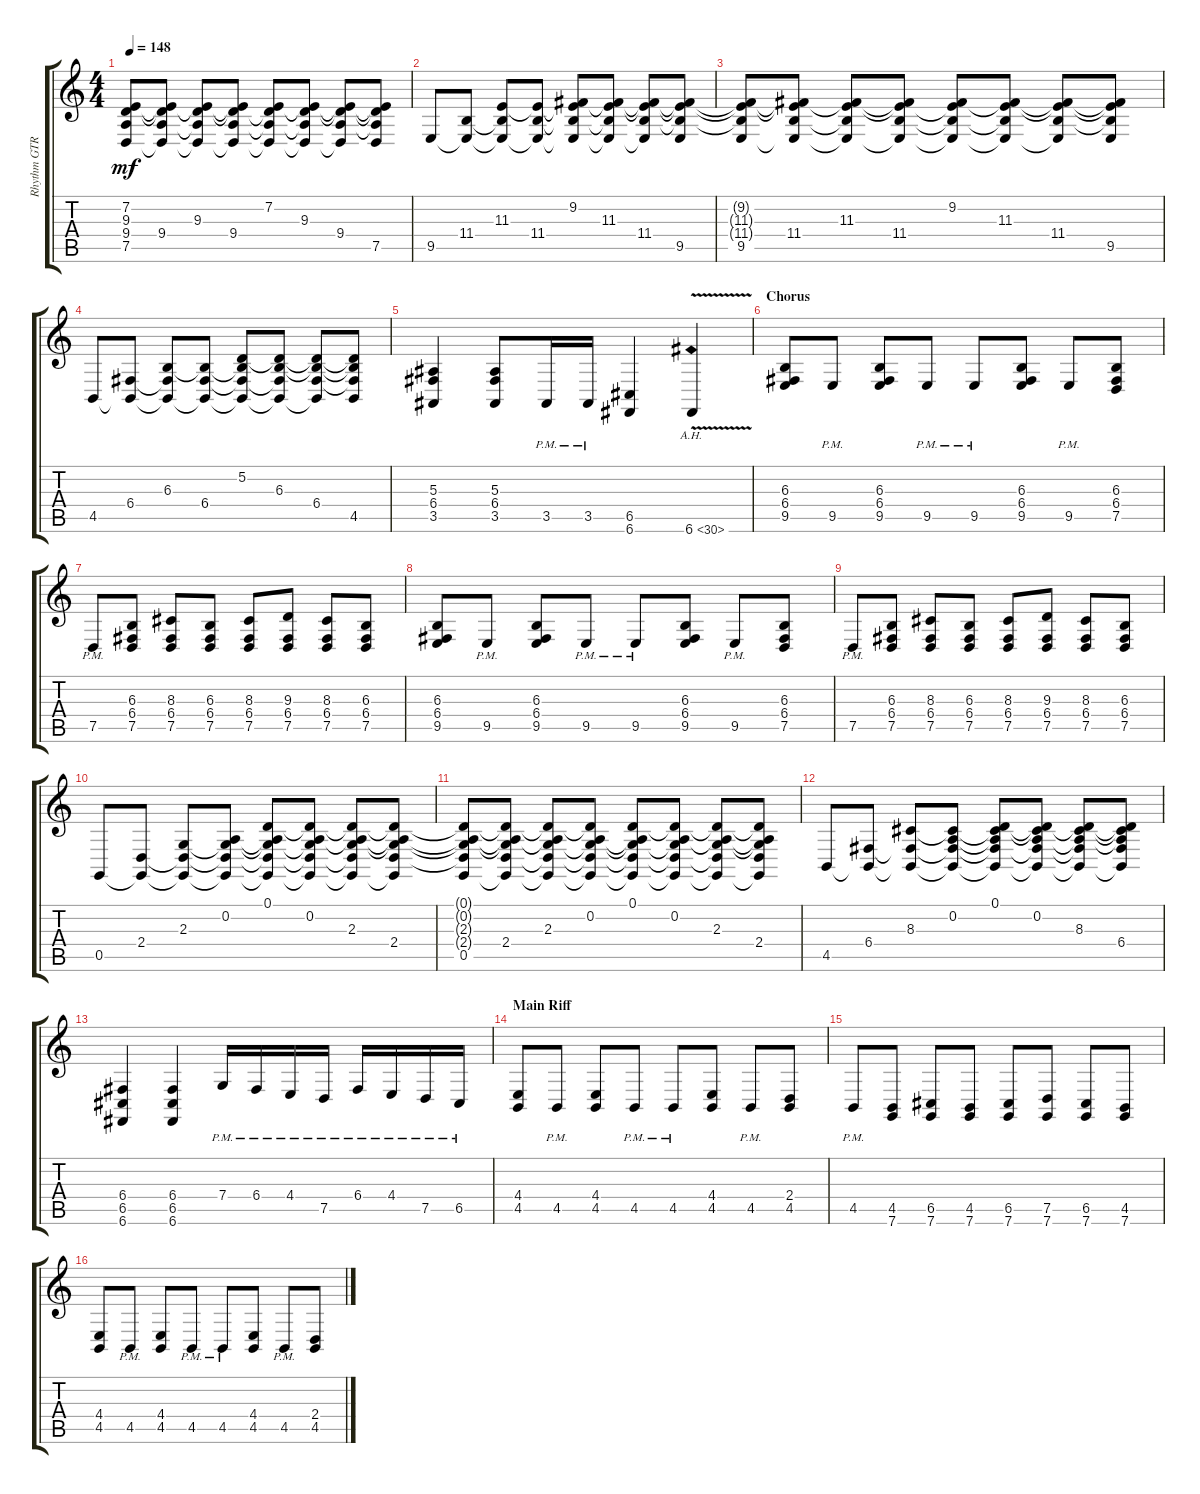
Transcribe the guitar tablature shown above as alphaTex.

\track ("Rhythm GTR 1" "Rhythm GTR") {instrument violin}
\staff {score tabs}
\tuning (D4 A3 F3 C3 G2 C2) {hide}
\ts (4 4)
\tempo 148
\clef g2
\ks c
(7.2{t} 9.3{t} 9.4{t} 7.5).8{dy mf} (7.2{t} 9.3{t} 9.4 7.5{t}).8 (7.2{t} 9.3 9.4{t} 7.5{t}).8 (7.2{t} 9.3{t} 9.4 7.5{t}).8 (7.2 9.3{t} 9.4{t} 7.5{t}).8 (7.2{t} 9.3 9.4{t} 7.5{t}).8 (7.2{t} 9.3{t} 9.4 7.5{t}).8 (7.2{t} 9.3{t} 9.4{t} 7.5).8 |
9.5.8 (11.4 9.5{t}).8 (11.3 11.4{t} 9.5{t}).8 (11.3{t} 11.4 9.5{t}).8 (9.2 11.3{t} 11.4{t} 9.5{t}).8 (9.2{t} 11.3 11.4{t} 9.5{t}).8 (9.2{t} 11.3{t} 11.4 9.5{t}).8 (9.2{t} 11.3{t} 11.4{t} 9.5).8 |
(9.2{t} 11.3{t} 11.4{t} 9.5).8 (9.2{t} 11.3{t} 11.4 9.5{t}).8 (9.2{t} 11.3 11.4{t} 9.5{t}).8 (9.2{t} 11.3{t} 11.4 9.5{t}).8 (9.2 11.3{t} 11.4{t} 9.5{t}).8 (9.2{t} 11.3 11.4{t} 9.5{t}).8 (9.2{t} 11.3{t} 11.4 9.5{t}).8 (9.2{t} 11.3{t} 11.4{t} 9.5).8 |
4.5.8 (6.4 4.5{t}).8 (6.3 6.4{t} 4.5{t}).8 (6.3{t} 6.4 4.5{t}).8 (5.2 6.3{t} 6.4{t} 4.5{t}).8 (5.2{t} 6.3 6.4{t} 4.5{t}).8 (5.2{t} 6.3{t} 6.4 4.5{t}).8 (5.2{t} 6.3{t} 6.4{t} 4.5).8 |
(5.3 6.4 3.5).4 (5.3 6.4 3.5).8 3.5{pm}.16 3.5{pm}.16 (6.5 6.6).4 6.6{ah 24 v}.4 |
\section ("" "Chorus")
(6.3 6.4 9.5).8 9.5{pm}.8 (6.3 6.4 9.5).8 9.5{pm}.8 9.5{pm}.8 (6.3 6.4 9.5).8 9.5{pm}.8 (6.3 6.4 7.5).8 |
7.5{pm}.8 (6.3 6.4 7.5).8 (8.3 6.4 7.5).8 (6.3 6.4 7.5).8 (8.3 6.4 7.5).8 (9.3 6.4 7.5).8 (8.3 6.4 7.5).8 (6.3 6.4 7.5).8 |
(6.3 6.4 9.5).8 9.5{pm}.8 (6.3 6.4 9.5).8 9.5{pm}.8 9.5{pm}.8 (6.3 6.4 9.5).8 9.5{pm}.8 (6.3 6.4 7.5).8 |
7.5{pm}.8 (6.3 6.4 7.5).8 (8.3 6.4 7.5).8 (6.3 6.4 7.5).8 (8.3 6.4 7.5).8 (9.3 6.4 7.5).8 (8.3 6.4 7.5).8 (6.3 6.4 7.5).8 |
0.5.8 (2.4 0.5{t}).8 (2.3 2.4{t} 0.5{t}).8 (0.2 2.3{t} 2.4{t} 0.5{t}).8 (0.1 0.2{t} 2.3{t} 2.4{t} 0.5{t}).8 (0.1{t} 0.2 2.3{t} 2.4{t} 0.5{t}).8 (0.1{t} 0.2{t} 2.3 2.4{t} 0.5{t}).8 (0.1{t} 0.2{t} 2.3{t} 2.4 0.5{t}).8 |
(0.1{t} 0.2{t} 2.3{t} 2.4{t} 0.5).8 (0.1{t} 0.2{t} 2.3{t} 2.4 0.5{t}).8 (0.1{t} 0.2{t} 2.3 2.4{t} 0.5{t}).8 (0.1{t} 0.2 2.3{t} 2.4{t} 0.5{t}).8 (0.1 0.2{t} 2.3{t} 2.4{t} 0.5{t}).8 (0.1{t} 0.2 2.3{t} 2.4{t} 0.5{t}).8 (0.1{t} 0.2{t} 2.3 2.4{t} 0.5{t}).8 (0.1{t} 0.2{t} 2.3{t} 2.4 0.5{t}).8 |
4.5.8 (6.4 4.5{t}).8 (8.3 6.4{t} 4.5{t}).8 (0.2 8.3{t} 6.4{t} 4.5{t}).8 (0.1 0.2{t} 8.3{t} 6.4{t} 4.5{t}).8 (0.1{t} 0.2 8.3{t} 6.4{t} 4.5{t}).8 (0.1{t} 0.2{t} 8.3 6.4{t} 4.5{t}).8 (0.1{t} 0.2{t} 8.3{t} 6.4 4.5{t}).8 |
(6.4 6.5 6.6).4 (6.4 6.5 6.6).4 7.4{pm}.16 6.4{pm}.16 4.4{pm}.16 7.5{pm}.16 6.4{pm}.16 4.4{pm}.16 7.5{pm}.16 6.5{pm}.16 |
\section ("" "Main Riff")
(4.4 4.5).8 4.5{pm}.8 (4.4 4.5).8 4.5{pm}.8 4.5{pm}.8 (4.4 4.5).8 4.5{pm}.8 (2.4 4.5).8 |
4.5{pm}.8 (4.5 7.6).8 (6.5 7.6).8 (4.5 7.6).8 (6.5 7.6).8 (7.5 7.6).8 (6.5 7.6).8 (4.5 7.6).8 |
(4.4 4.5).8 4.5{pm}.8 (4.4 4.5).8 4.5{pm}.8 4.5{pm}.8 (4.4 4.5).8 4.5{pm}.8 (2.4 4.5).8
